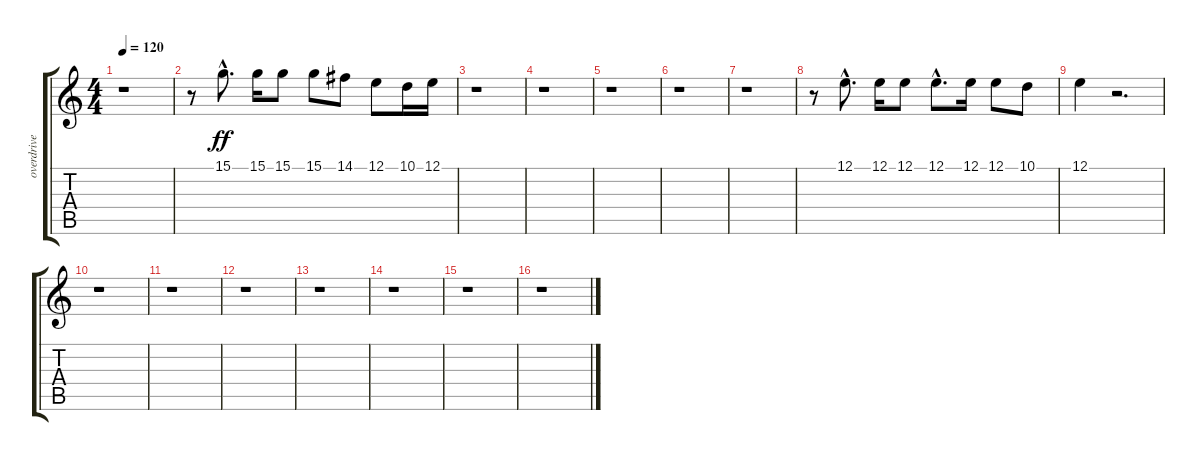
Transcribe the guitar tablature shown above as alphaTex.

\track ("overdrive" "overdrive") {instrument musicbox}
\staff {score tabs}
\tuning (E4 B3 G3 D3 A2 E2) {hide}
\ts (4 4)
\tempo 120
\clef g2
\ks c
r.1{dy ff} |
r.8 15.1{hac}.8{d} 15.1.16 15.1.8 15.1.8 14.1.8 12.1.8 10.1.16 12.1.16 |
r.1 |
r.1 |
r.1 |
r.1 |
r.1 |
r.8 12.1{hac}.8{d} 12.1.16 12.1.8 12.1{hac}.8{d} 12.1.16 12.1.8 10.1.8 |
12.1.4 r.2{d} |
r.1 |
r.1 |
r.1 |
r.1 |
r.1 |
r.1 |
r.1
